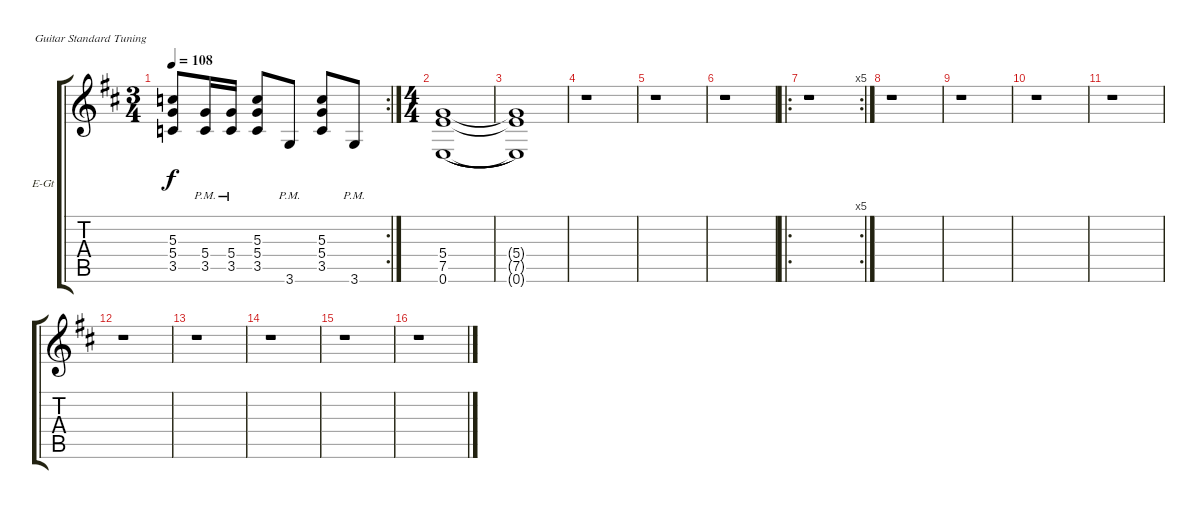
\bracketExtendMode groupsimilarinstruments
\firstSystemTrackNameOrientation horizontal
\otherSystemsTrackNameOrientation horizontal
\track ("Gtr 7" "E-Gt") {instrument distortionguitar}
\staff {score tabs}
\tuning (E4 B3 G3 D3 A2 E2)
\rc 2
\ts (3 4)
\tempo 108
\clef g2
\scale
1.06305
\ks d
(5.3 5.4 3.5).8{dy f} (5.4{pm} 3.5{pm}).16 (5.4{pm} 3.5{pm}).16 (5.3 5.4 3.5).8 3.6{pm}.8 (5.3 5.4 3.5).8 3.6{pm}.8 |
\ts (4 4)
\beaming (8 2 2 2)
\scale
0.936948 (5.4 7.5 0.6).1{legatoorigin} |
\scale
1.06305 (5.4{t} 7.5{t} 0.6{t}).1 |
\scale
0.936948 r.1 |
\scale
1.06305 r.1 |
\scale
0.936948 r.1 |
\ro
\rc 5
\scale
1.06305 r.1 |
\scale
0.936948 r.1 |
\scale
1.06305 r.1 |
\scale
0.936948 r.1 |
\scale
1.06305 r.1 |
\scale
0.936948 r.1 |
\scale
1.06305 r.1 |
\scale
0.936948 r.1 |
\scale
1.06305 r.1 |
\scale
0.936948 r.1
